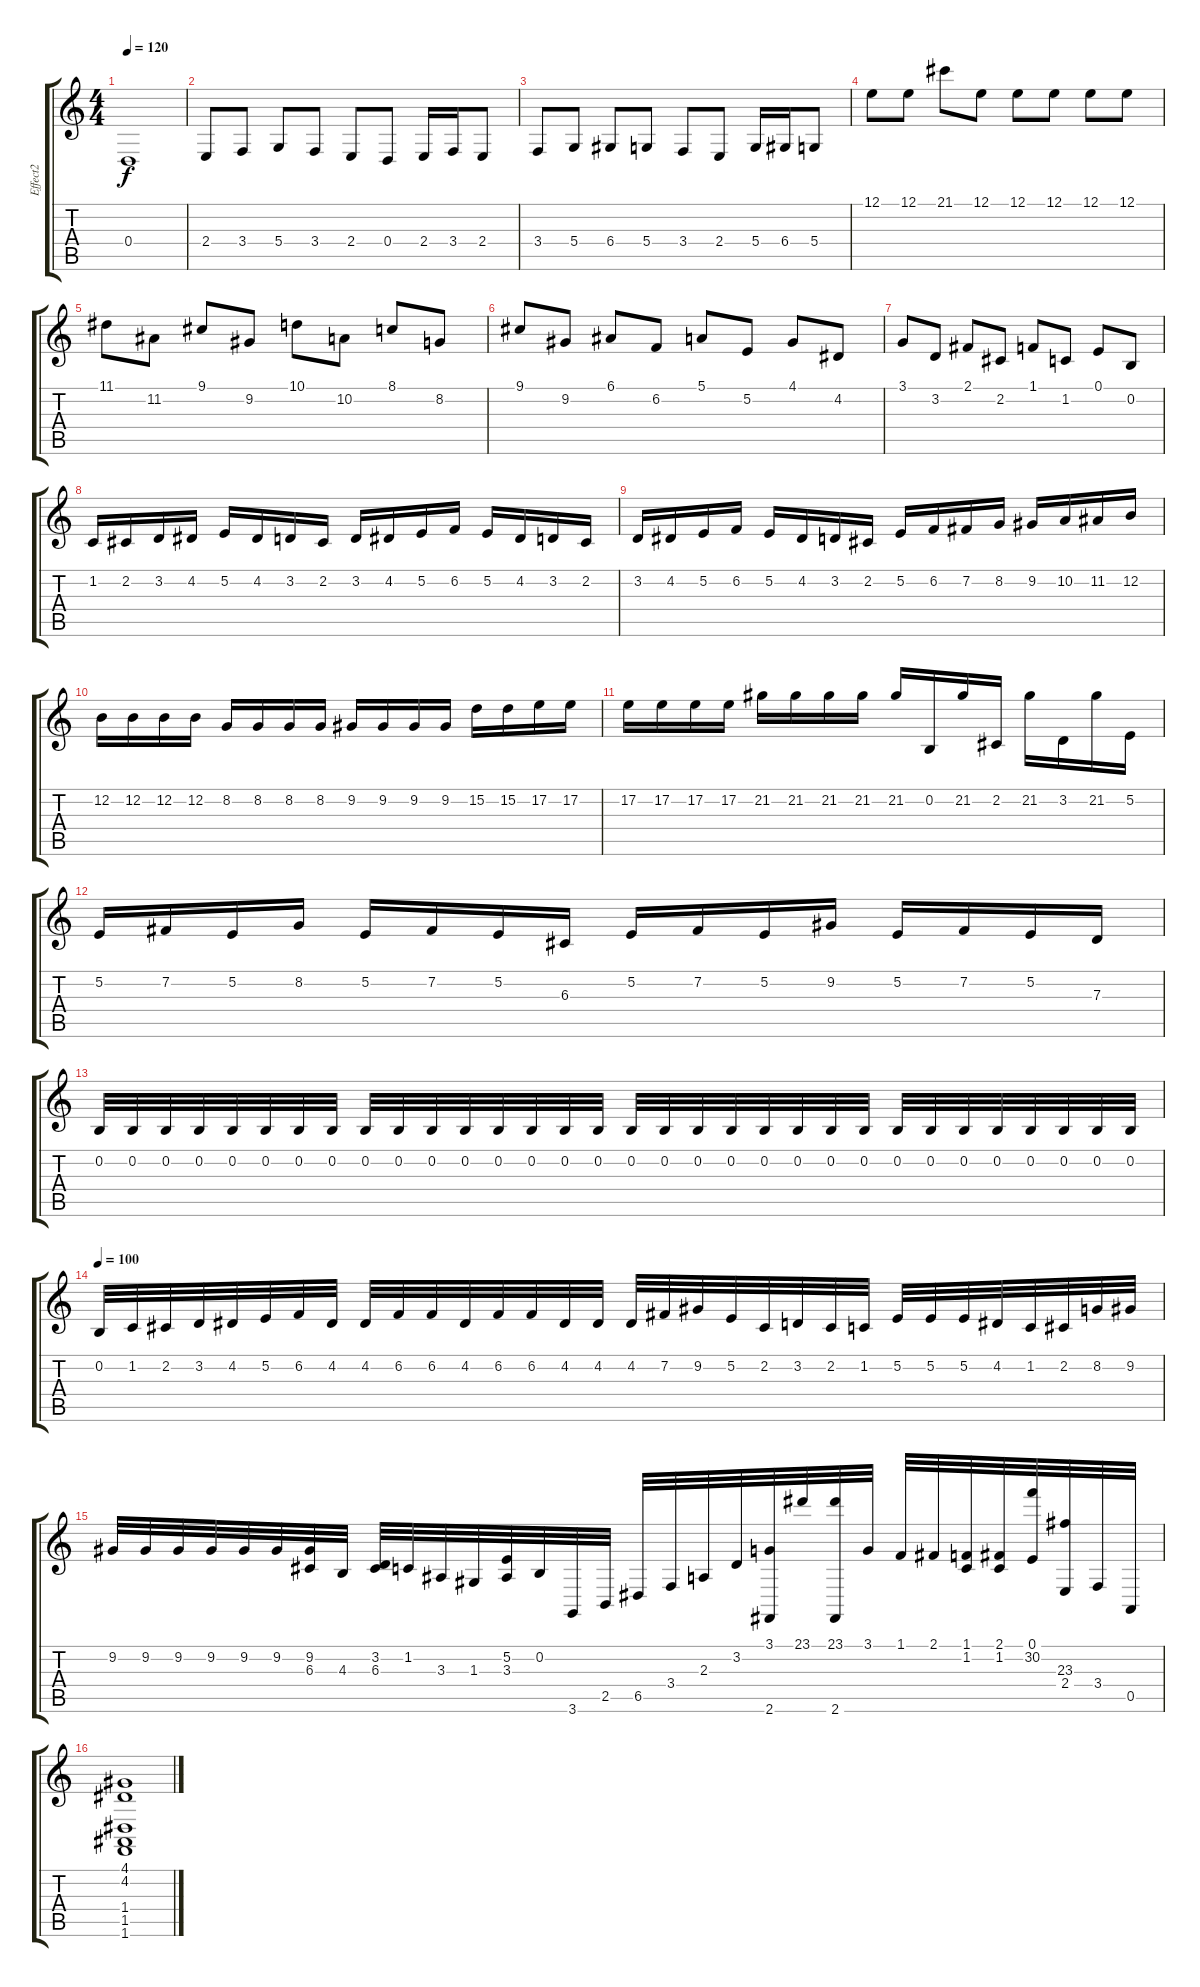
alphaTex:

\track ("Effect2" "Effect2") {instrument fx2soundtrack}
\staff {score tabs}
\tuning (E4 B3 G3 D3 A2 E2) {hide}
\ts (4 4)
\tempo 120
\clef g2
\ks c
0.4.1{dy f instrument fx2soundtrack} |
2.4.8 3.4.8 5.4.8 3.4.8 2.4.8 0.4.8 2.4.16 3.4.16 2.4.8 |
3.4.8 5.4.8 6.4.8 5.4.8 3.4.8 2.4.8 5.4.16 6.4.16 5.4.8 |
12.1.8 12.1.8 21.1.8 12.1.8 12.1.8 12.1.8 12.1.8 12.1.8 |
11.1.8 11.2.8 9.1.8 9.2.8 10.1.8 10.2.8 8.1.8 8.2.8 |
9.1.8 9.2.8 6.1.8 6.2.8 5.1.8 5.2.8 4.1.8 4.2.8 |
3.1.8 3.2.8 2.1.8 2.2.8 1.1.8 1.2.8 0.1.8 0.2.8 |
1.2.16 2.2.16 3.2.16 4.2.16 5.2.16 4.2.16 3.2.16 2.2.16 3.2.16 4.2.16 5.2.16 6.2.16 5.2.16 4.2.16 3.2.16 2.2.16 |
3.2.16 4.2.16 5.2.16 6.2.16 5.2.16 4.2.16 3.2.16 2.2.16 5.2.16 6.2.16 7.2.16 8.2.16 9.2.16 10.2.16 11.2.16 12.2.16 |
12.2.16 12.2.16 12.2.16 12.2.16 8.2.16 8.2.16 8.2.16 8.2.16 9.2.16 9.2.16 9.2.16 9.2.16 15.2.16 15.2.16 17.2.16 17.2.16 |
17.2.16 17.2.16 17.2.16 17.2.16 21.2.16 21.2.16 21.2.16 21.2.16 21.2.16 0.2.16 21.2.16 2.2.16 21.2.16 3.2.16 21.2.16 5.2.16 |
5.2.16 7.2.16 5.2.16 8.2.16 5.2.16 7.2.16 5.2.16 6.3.16 5.2.16 7.2.16 5.2.16 9.2.16 5.2.16 7.2.16 5.2.16 7.3.16 |
0.2.32 0.2.32 0.2.32 0.2.32 0.2.32 0.2.32 0.2.32 0.2.32 0.2.32 0.2.32 0.2.32 0.2.32 0.2.32 0.2.32 0.2.32 0.2.32 0.2.32 0.2.32 0.2.32 0.2.32 0.2.32 0.2.32 0.2.32 0.2.32 0.2.32 0.2.32 0.2.32 0.2.32 0.2.32 0.2.32 0.2.32 0.2.32 |
\tempo 100
0.2.32 1.2.32 2.2.32 3.2.32 4.2.32 5.2.32 6.2.32 4.2.32 4.2.32 6.2.32 6.2.32 4.2.32 6.2.32 6.2.32 4.2.32 4.2.32 4.2.32 7.2.32 9.2.32 5.2.32 2.2.32 3.2.32 2.2.32 1.2.32 5.2.32 5.2.32 5.2.32 4.2.32 1.2.32 2.2.32 8.2.32 9.2.32 |
9.2.32 9.2.32 9.2.32 9.2.32 9.2.32 9.2.32 (9.2 6.3).32 4.3.32 (3.2 6.3).32 1.2.32 3.3.32 1.3.32 (5.2 3.3).32 0.2.32 3.6.32 2.5.32 6.5.32 3.4.32 2.3.32 3.2.32 (3.1 2.6).32 23.1.32 (23.1 2.6).32 3.1.32 1.1.32 2.1.32 (1.1 1.2).32 (2.1 1.2).32 (0.1 30.2).32 (23.3 2.4).32 3.4.32 0.5.32 |
(4.1 4.2 1.4 1.5 1.6).1
